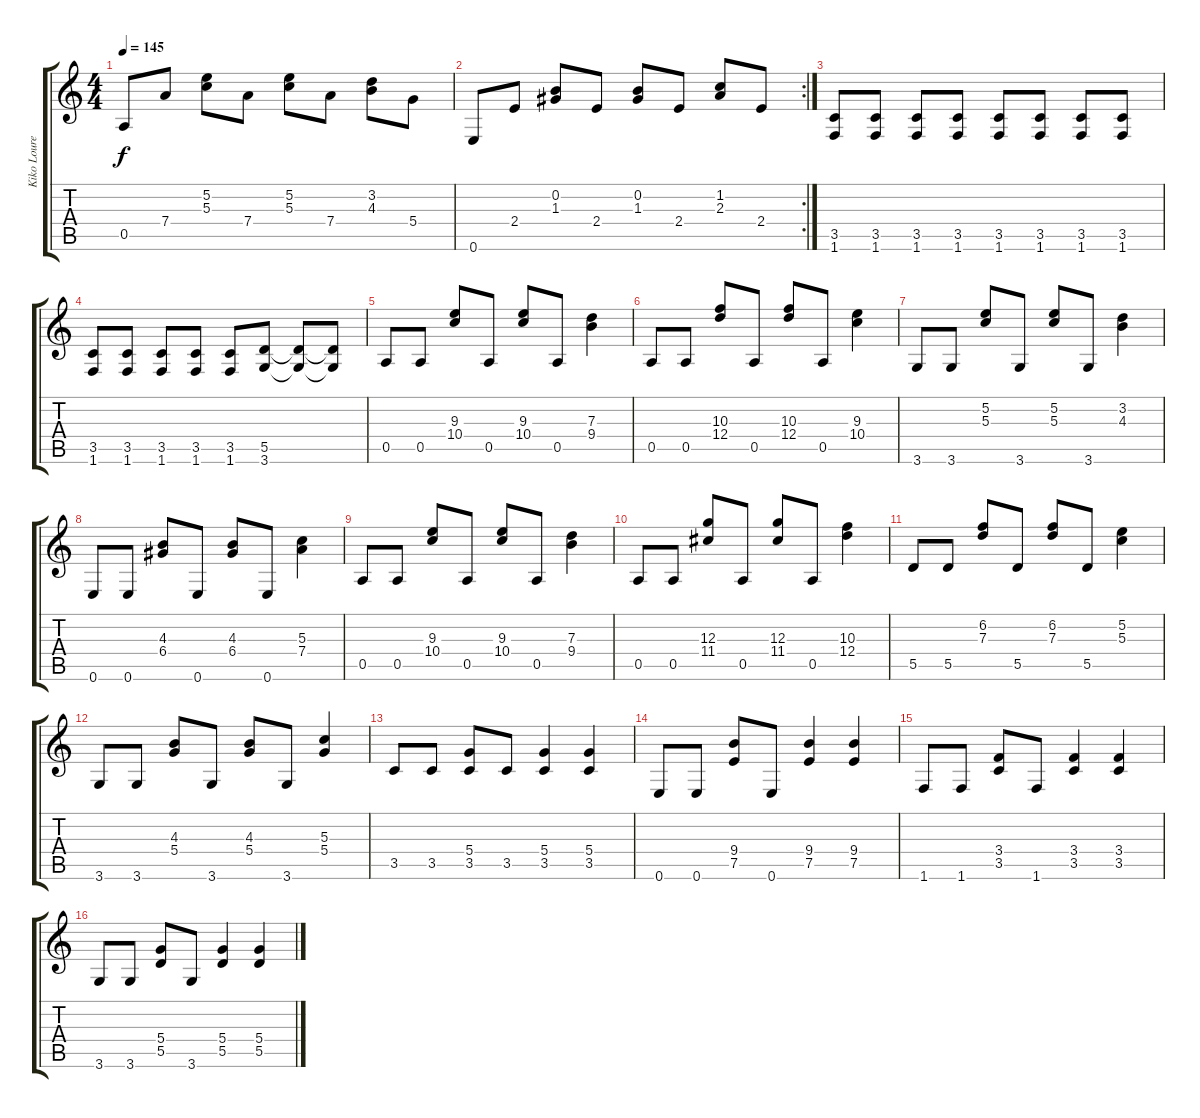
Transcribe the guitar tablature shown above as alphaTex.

\track ("Kiko Loureiro" "Kiko Loure") {instrument electricguitarclean}
\staff {score tabs}
\tuning (E4 B3 G3 D3 A2 E2) {hide}
\ts (4 4)
\tempo 145
\clef g2
\ks c
0.5.8{dy f} 7.4.8 (5.2 5.3).8 7.4.8 (5.2 5.3).8 7.4.8 (3.2 4.3).8 5.4.8 |
\rc 2
0.6.8 2.4.8 (0.2 1.3).8 2.4.8 (0.2 1.3).8 2.4.8 (1.2 2.3).8 2.4.8 |
(3.5 1.6).8{instrument distortionguitar} (3.5 1.6).8 (3.5 1.6).8 (3.5 1.6).8 (3.5 1.6).8 (3.5 1.6).8 (3.5 1.6).8 (3.5 1.6).8 |
(3.5 1.6).8 (3.5 1.6).8 (3.5 1.6).8 (3.5 1.6).8 (3.5 1.6).8 (5.5 3.6).8 (5.5{t} 3.6{t}).8 (5.5{t} 3.6{t}).8 |
0.5.8 0.5.8 (9.3 10.4).8 0.5.8 (9.3 10.4).8 0.5.8 (7.3 9.4).4 |
0.5.8{instrument distortionguitar} 0.5.8 (10.3 12.4).8 0.5.8 (10.3 12.4).8 0.5.8 (9.3 10.4).4 |
3.6.8 3.6.8 (5.2 5.3).8 3.6.8 (5.2 5.3).8 3.6.8 (3.2 4.3).4 |
0.6.8 0.6.8 (4.3 6.4).8 0.6.8 (4.3 6.4).8 0.6.8 (5.3 7.4).4 |
0.5.8 0.5.8 (9.3 10.4).8 0.5.8 (9.3 10.4).8 0.5.8 (7.3 9.4).4 |
0.5.8 0.5.8 (12.3 11.4).8 0.5.8 (12.3 11.4).8 0.5.8 (10.3 12.4).4 |
5.5.8 5.5.8 (6.2 7.3).8 5.5.8 (6.2 7.3).8 5.5.8 (5.2 5.3).4 |
3.6.8 3.6.8 (4.3 5.4).8 3.6.8 (4.3 5.4).8 3.6.8 (5.3 5.4).4 |
3.5.8 3.5.8 (5.4 3.5).8 3.5.8 (5.4 3.5).4 (5.4 3.5).4 |
0.6.8 0.6.8 (9.4 7.5).8 0.6.8 (9.4 7.5).4 (9.4 7.5).4 |
1.6.8 1.6.8 (3.4 3.5).8 1.6.8 (3.4 3.5).4 (3.4 3.5).4 |
3.6.8 3.6.8 (5.4 5.5).8 3.6.8 (5.4 5.5).4 (5.4 5.5).4
